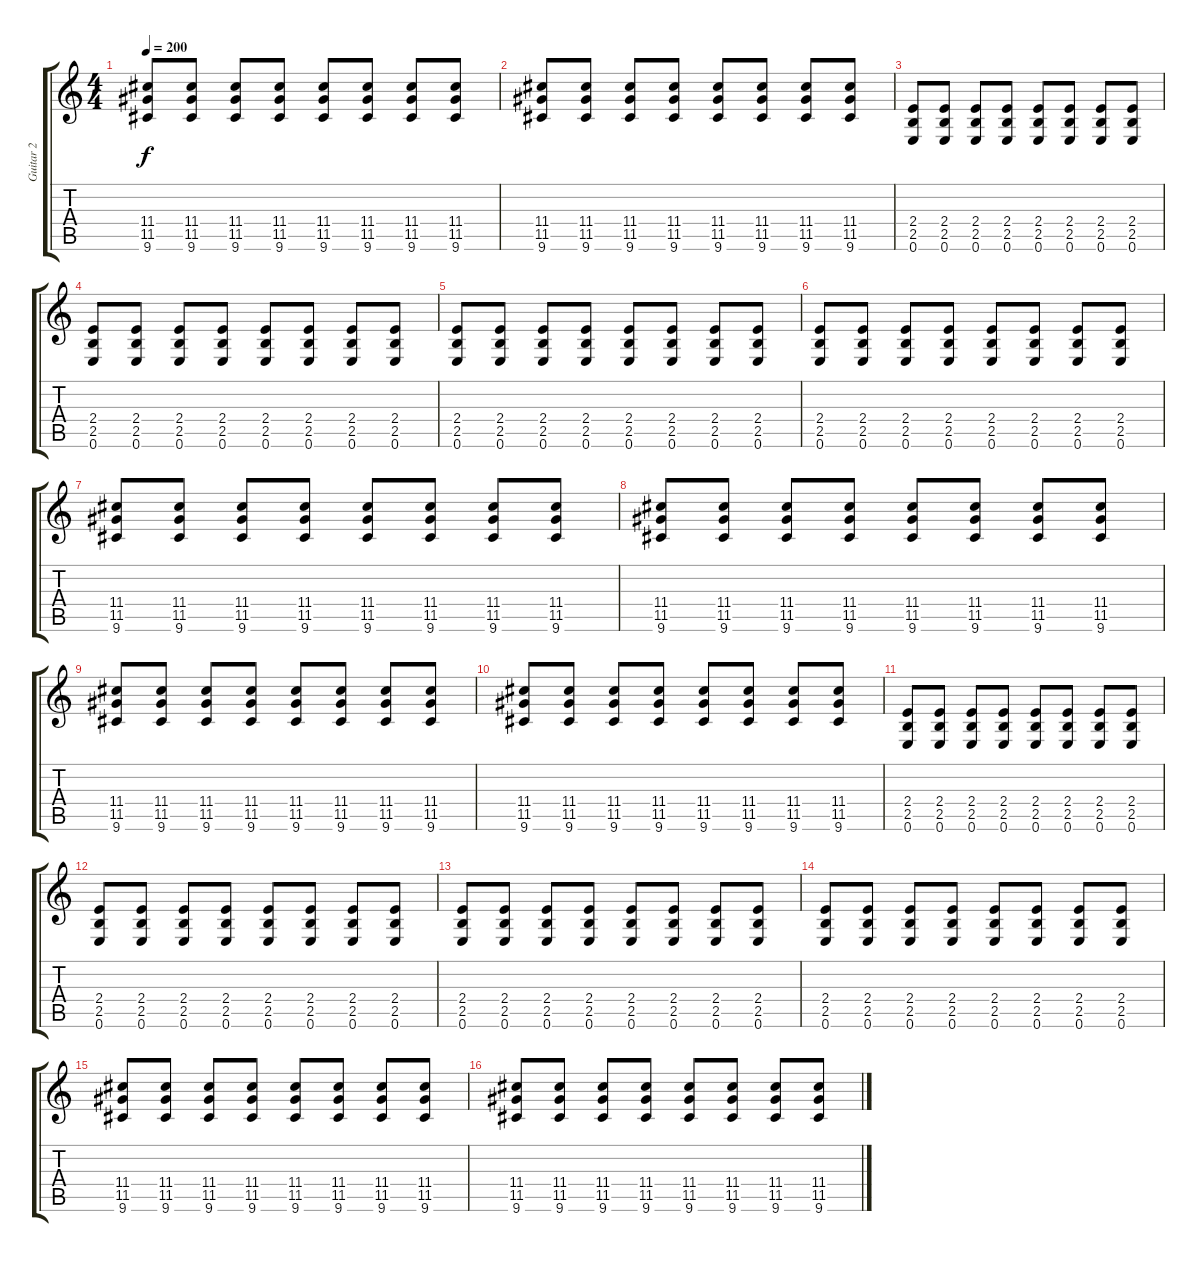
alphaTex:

\track ("Guitar 2" "Guitar 2") {instrument distortionguitar}
\staff {score tabs}
\tuning (E4 B3 G3 D3 A2 E2) {hide}
\ts (4 4)
\tempo 200
\clef g2
\ks c
(11.4 11.5 9.6).8{dy f volume 9} (11.4 11.5 9.6).8 (11.4 11.5 9.6).8 (11.4 11.5 9.6).8 (11.4 11.5 9.6).8 (11.4 11.5 9.6).8 (11.4 11.5 9.6).8 (11.4 11.5 9.6).8 |
(11.4 11.5 9.6).8 (11.4 11.5 9.6).8 (11.4 11.5 9.6).8 (11.4 11.5 9.6).8 (11.4 11.5 9.6).8 (11.4 11.5 9.6).8 (11.4 11.5 9.6).8 (11.4 11.5 9.6).8 |
(2.4 2.5 0.6).8{volume 9} (2.4 2.5 0.6).8 (2.4 2.5 0.6).8 (2.4 2.5 0.6).8 (2.4 2.5 0.6).8 (2.4 2.5 0.6).8 (2.4 2.5 0.6).8 (2.4 2.5 0.6).8 |
(2.4 2.5 0.6).8 (2.4 2.5 0.6).8 (2.4 2.5 0.6).8 (2.4 2.5 0.6).8 (2.4 2.5 0.6).8 (2.4 2.5 0.6).8 (2.4 2.5 0.6).8 (2.4 2.5 0.6).8 |
(2.4 2.5 0.6).8{volume 9} (2.4 2.5 0.6).8 (2.4 2.5 0.6).8 (2.4 2.5 0.6).8 (2.4 2.5 0.6).8 (2.4 2.5 0.6).8 (2.4 2.5 0.6).8 (2.4 2.5 0.6).8 |
(2.4 2.5 0.6).8 (2.4 2.5 0.6).8 (2.4 2.5 0.6).8 (2.4 2.5 0.6).8 (2.4 2.5 0.6).8 (2.4 2.5 0.6).8 (2.4 2.5 0.6).8 (2.4 2.5 0.6).8 |
(11.4 11.5 9.6).8{volume 9} (11.4 11.5 9.6).8 (11.4 11.5 9.6).8 (11.4 11.5 9.6).8 (11.4 11.5 9.6).8 (11.4 11.5 9.6).8 (11.4 11.5 9.6).8 (11.4 11.5 9.6).8 |
(11.4 11.5 9.6).8 (11.4 11.5 9.6).8 (11.4 11.5 9.6).8 (11.4 11.5 9.6).8 (11.4 11.5 9.6).8 (11.4 11.5 9.6).8 (11.4 11.5 9.6).8 (11.4 11.5 9.6).8 |
(11.4 11.5 9.6).8{volume 9} (11.4 11.5 9.6).8 (11.4 11.5 9.6).8 (11.4 11.5 9.6).8 (11.4 11.5 9.6).8 (11.4 11.5 9.6).8 (11.4 11.5 9.6).8 (11.4 11.5 9.6).8 |
(11.4 11.5 9.6).8 (11.4 11.5 9.6).8 (11.4 11.5 9.6).8 (11.4 11.5 9.6).8 (11.4 11.5 9.6).8 (11.4 11.5 9.6).8 (11.4 11.5 9.6).8 (11.4 11.5 9.6).8 |
(2.4 2.5 0.6).8{volume 9} (2.4 2.5 0.6).8 (2.4 2.5 0.6).8 (2.4 2.5 0.6).8 (2.4 2.5 0.6).8 (2.4 2.5 0.6).8 (2.4 2.5 0.6).8 (2.4 2.5 0.6).8 |
(2.4 2.5 0.6).8 (2.4 2.5 0.6).8 (2.4 2.5 0.6).8 (2.4 2.5 0.6).8 (2.4 2.5 0.6).8 (2.4 2.5 0.6).8 (2.4 2.5 0.6).8 (2.4 2.5 0.6).8 |
(2.4 2.5 0.6).8{volume 9} (2.4 2.5 0.6).8 (2.4 2.5 0.6).8 (2.4 2.5 0.6).8 (2.4 2.5 0.6).8 (2.4 2.5 0.6).8 (2.4 2.5 0.6).8 (2.4 2.5 0.6).8 |
(2.4 2.5 0.6).8 (2.4 2.5 0.6).8 (2.4 2.5 0.6).8 (2.4 2.5 0.6).8 (2.4 2.5 0.6).8 (2.4 2.5 0.6).8 (2.4 2.5 0.6).8 (2.4 2.5 0.6).8 |
(11.4 11.5 9.6).8{volume 9} (11.4 11.5 9.6).8 (11.4 11.5 9.6).8 (11.4 11.5 9.6).8 (11.4 11.5 9.6).8 (11.4 11.5 9.6).8 (11.4 11.5 9.6).8 (11.4 11.5 9.6).8 |
(11.4 11.5 9.6).8 (11.4 11.5 9.6).8 (11.4 11.5 9.6).8 (11.4 11.5 9.6).8 (11.4 11.5 9.6).8 (11.4 11.5 9.6).8 (11.4 11.5 9.6).8 (11.4 11.5 9.6).8
